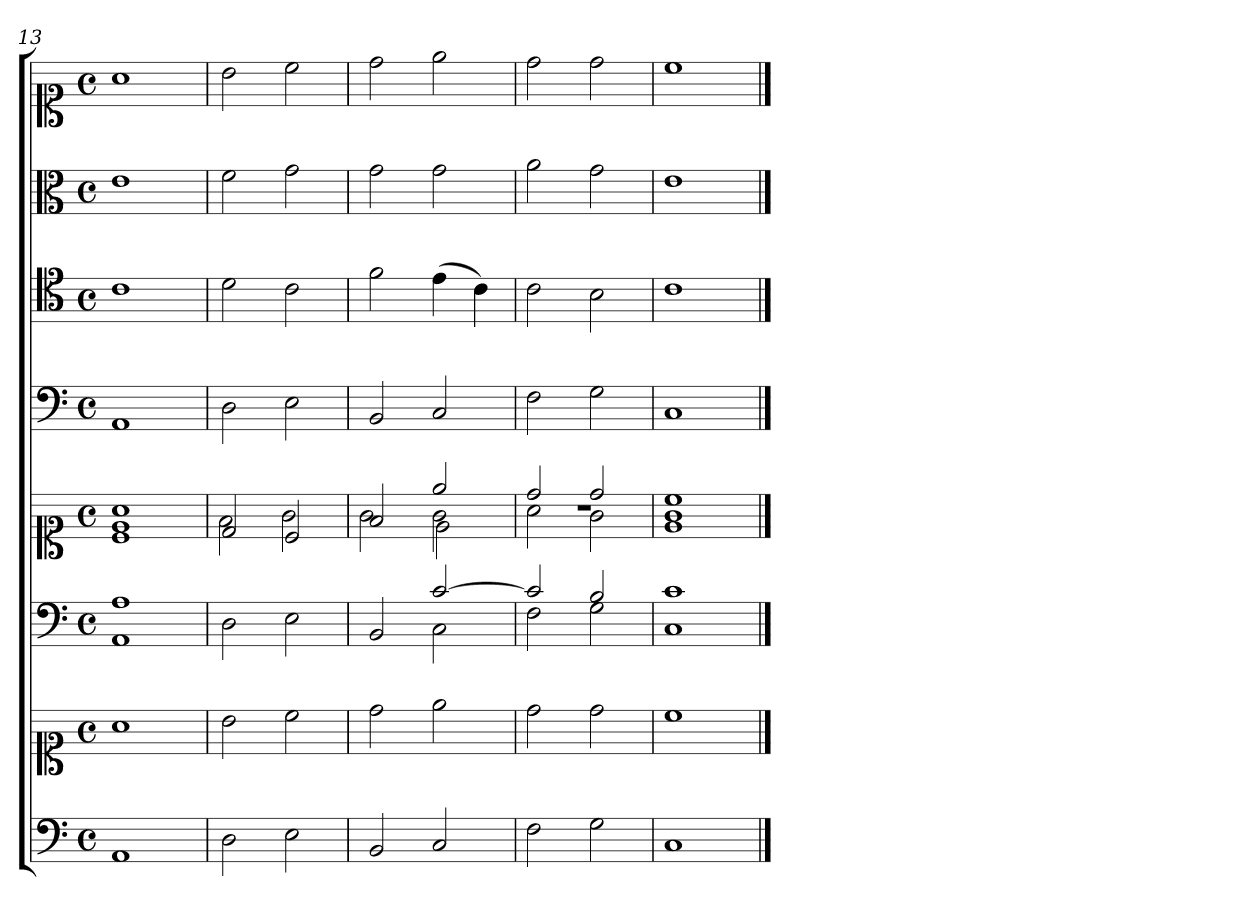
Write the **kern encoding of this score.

**kern	**kern	**kern	**kern	**kern	**kern	**kern	**kern
*part6	*part6	*part5	*part5	*part4	*part3	*part2	*part1
*staff8	*staff7	*staff6	*staff5	*staff4	*staff3	*staff2	*staff1
*clefF4	*clefC1	*clefF4	*clefC1	*clefF4	*clefC4	*clefC3	*clefC1
*k[]	*k[]	*k[]	*k[]	*k[]	*k[]	*k[]	*k[]
*M4/4	*M4/4	*M4/4	*M4/4	*M4/4	*M4/4	*M4/4	*M4/4
*met(c)	*met(c)	*met(c)	*met(c)	*met(c)	*met(c)	*met(c)	*met(c)
=13	=13	=13	=13	=13	=13	=13	=13
*	*	*^	*^	*	*	*	*
*	*	*	*	*	*^	*	*	*	*
1AA	1a	1A	1AA	1a	1e	1c\	1AA	1c	1e	1a
*	*	*v	*v	*	*	*	*	*	*	*
*	*	*	*	*v	*v	*	*	*	*
=14	=14	=14	=14	=14	=14	=14	=14	=14
2D	2b	2D	2d	2f	2D	2d	2f	2b
2E	2cc	2E	2c	2g	2E	2c	2g	2cc
=15	=15	=15	=15	=15	=15	=15	=15	=15
*	*	*^	*	*^	*	*	*	*
2BB	2dd	2ryy	2BB	2f	2g	2ryy	2BB	2f	2g	2dd
2C	2ee	[2c	2C	2ee	2g	2e\	2C	(4e	2g	2ee
.	.	.	.	.	.	.	.	4c)	.	.
=16	=16	=16	=16	=16	=16	=16	=16	=16	=16	=16
2F	2dd	2c]	2F	2dd	2a	1r	2F	2c	2a	2dd
2G	2dd	2B	2G	2dd	2g	.	2G	2B	2g	2dd
=17	=17	=17	=17	=17	=17	=17	=17	=17	=17	=17
1C	1cc	1c	1C	1cc	1g	1e\	1C	1c	1e	1cc
*	*	*v	*v	*	*	*	*	*	*	*
*	*	*	*v	*v	*v	*	*	*	*
==	==	==	==	==	==	==	==
*-	*-	*-	*-	*-	*-	*-	*-
